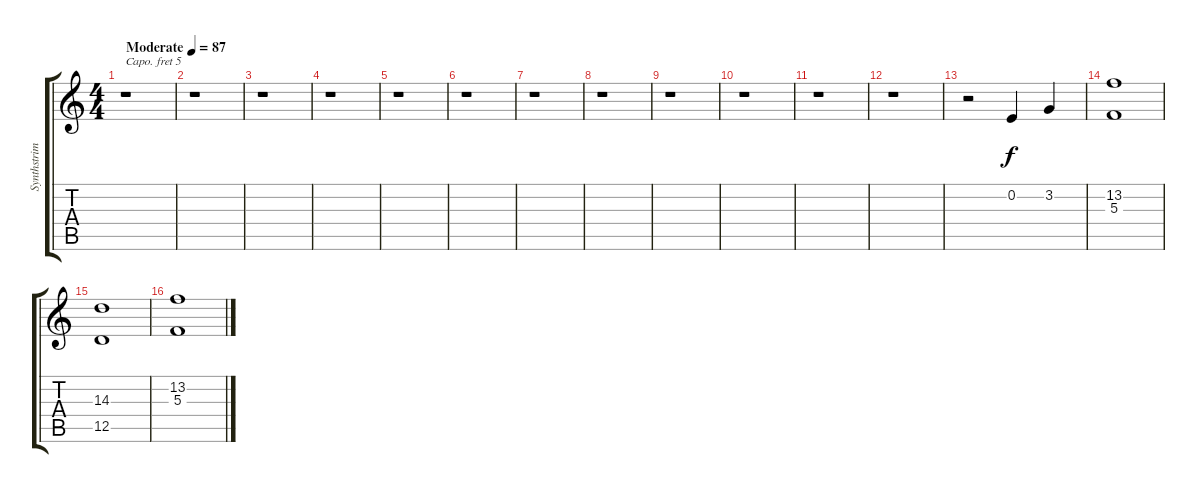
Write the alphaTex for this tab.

\track ("Synthstrimg1" "Synthstrim") {instrument synthstrings1}
\staff {score tabs}
\capo 5
\tuning (E4 B3 G3 D3 A2 E2) {hide}
\ts (4 4)
\tempo (87 "Moderate")
\clef g2
\ks c
r.1{dy f instrument synthstrings1} |
r.1 |
r.1 |
r.1 |
r.1 |
r.1 |
r.1 |
r.1 |
r.1 |
r.1 |
r.1 |
r.1 |
r.2 0.2.4 3.2.4 |
(13.2 5.3).1 |
(14.3 12.5).1 |
(13.2 5.3).1
